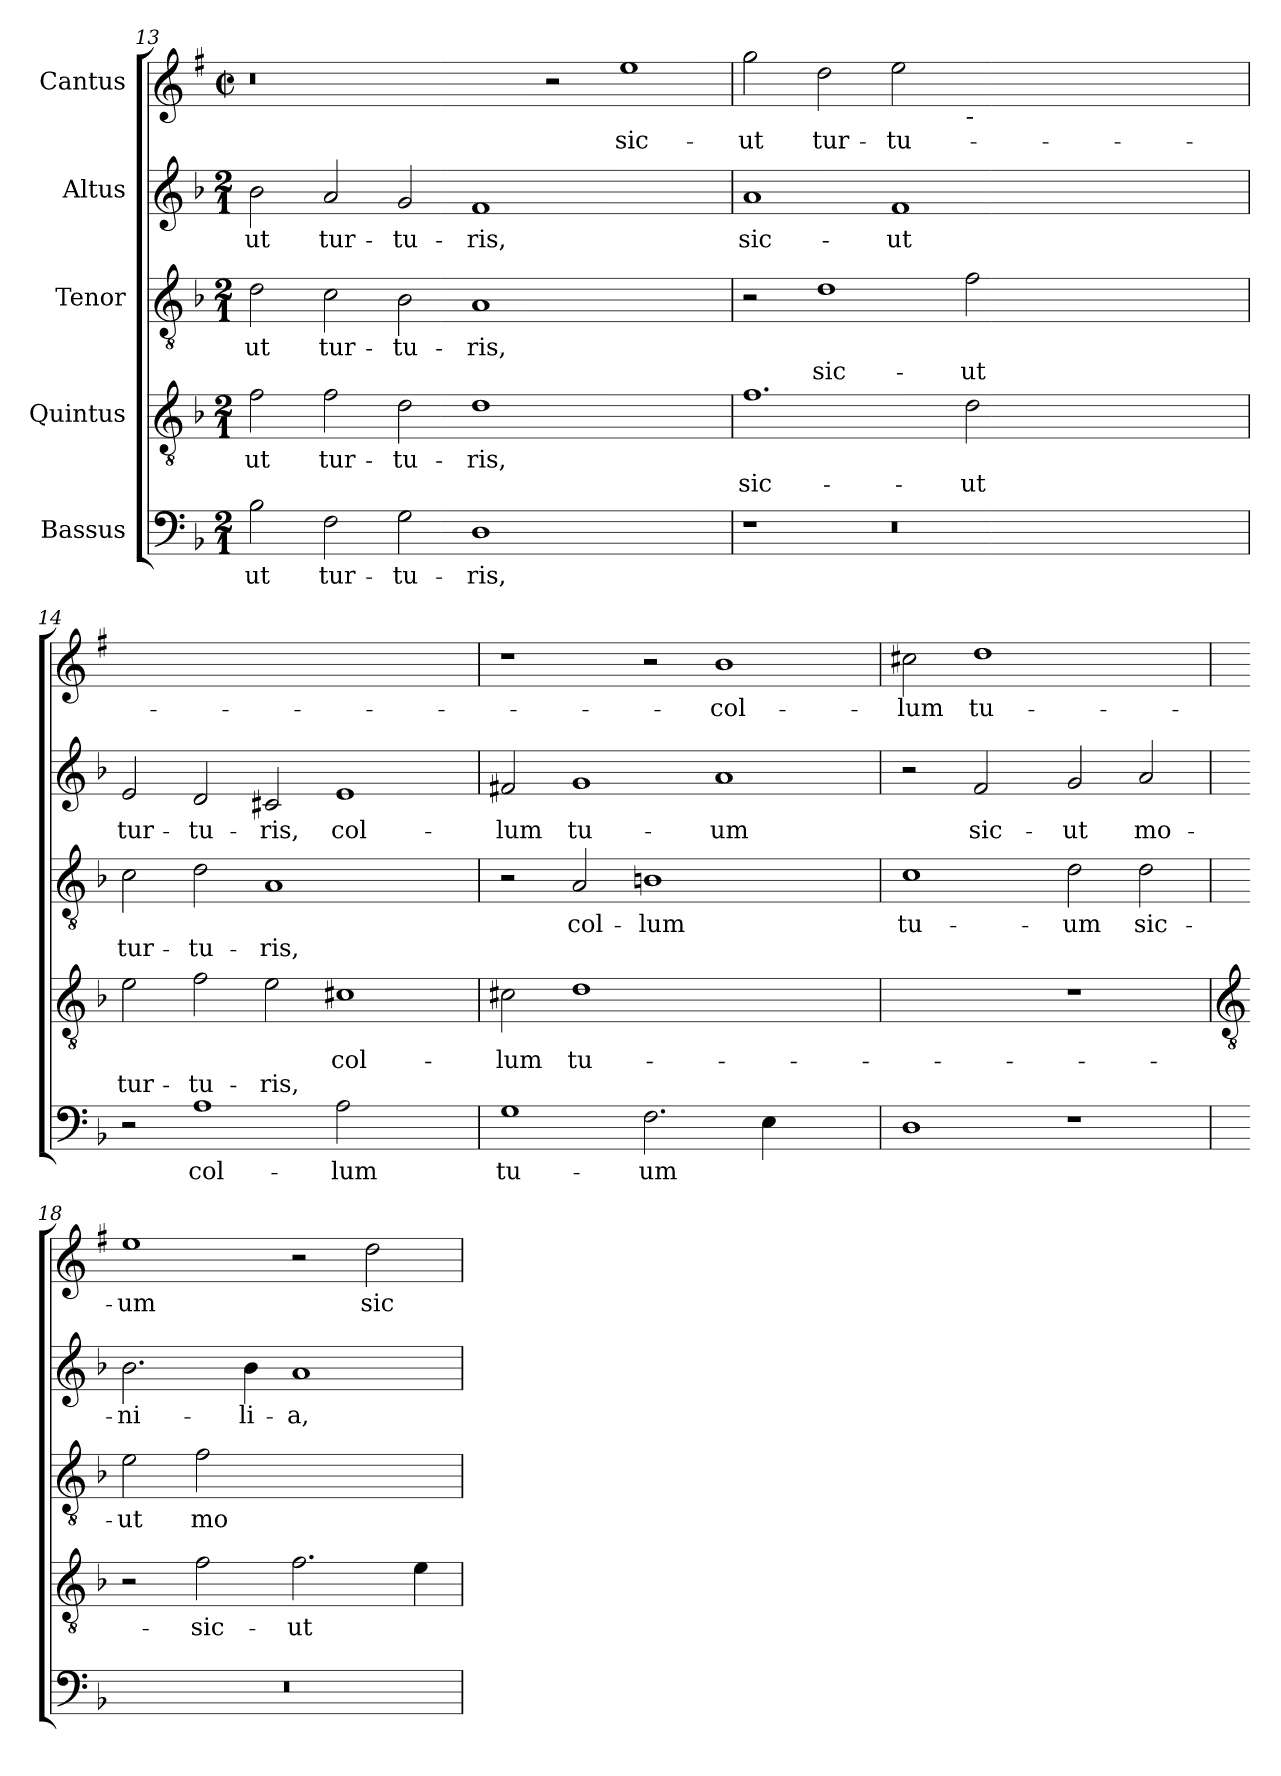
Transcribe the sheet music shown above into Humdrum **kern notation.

**kern	**text	**kern	**text	**text	**kern	**text	**text	**kern	**text	**kern	**text
*part5	*part5	*part4	*part4	*part4	*part3	*part3	*part3	*part2	*part2	*part1	*part1
*staff5	*staff5	*staff4	*staff4	*staff4	*staff3	*staff3	*staff3	*staff2	*staff2	*staff1	*staff1
*I"Bassus	*	*I"Quintus	*	*	*I"Tenor	*	*	*I"Altus	*	*I"Cantus	*
*clefF4	*	*clefGv2	*	*	*clefGv2	*	*	*clefG2	*	*clefG2	*
*	*	*	*	*	*	*	*	*	*	*ITrd1c2	*
*k[b-]	*	*k[b-]	*	*	*k[b-]	*	*	*k[b-]	*	*k[b-]	*
*F:	*	*F:	*	*	*F:	*	*	*F:	*	*F:	*
*M2/1	*	*M2/1	*	*	*M2/1	*	*	*M2/1	*	*M4/2	*
*	*	*	*	*	*	*	*	*	*	*met(c|)	*
=13	=13	=13	=13	=13	=13	=13	=13	=13	=13	=13	=13
!	!LO:LY:b	!	!LO:LY:b	!	!	!LO:LY:b	!	!	!LO:LY:b	!	!
*	*	*	*	*	*	*	*	*	*	*^	*
2B-	-ut	2f	-ut	.	2d	-ut	.	2b-	-ut	0r	0ryy	.
!	!LO:LY:b	!	!LO:LY:b	!	!	!LO:LY:b	!	!	!LO:LY:b	!	!	!
2F	tur-	2f	tur-	.	2c	tur-	.	2a	tur-	.	.	.
!	!LO:LY:b	!	!LO:LY:b	!	!	!LO:LY:b	!	!	!LO:LY:b	!	!	!
2G	-tu-	2d	-tu-	.	2B-	-tu-	.	2g	-tu-	.	.	.
!	!LO:LY:b	!	!LO:LY:b	!	!	!LO:LY:b	!	!	!LO:LY:b	!	!	!
1D	-ris,	1d	-ris,	.	1A	-ris,	.	1f	-ris,	.	.	.
.	.	.	.	.	.	.	.	.	.	2r	1.ryy	.
!	!	!	!	!	!	!	!	!	!	!	!	!LO:LY:b
1ryy	.	1ryy	.	.	1ryy	.	.	1ryy	.	1dd	.	sic-
=13	=13	=13	=13	=13	=13	=13	=13	=13	=13	=13	=13	=13
!	!	!	!	!LO:LY:b	!	!	!	!	!LO:LY:b	!	!	!LO:LY:b
1r	.	1.f	.	sic-	2r	.	.	1a	sic-	2ff	1ryy	-ut
!	!	!	!	!	!	!	!LO:LY:b	!	!	!	!	!LO:LY:b
.	.	.	.	.	1d	.	sic-	.	.	2cc	.	tur-
!	!	!	!	!	!	!	!	!	!LO:LY:b	!	!	!LO:LY:b
0r	.	.	.	.	.	.	.	1f	-ut	2dd	2ryy	-tu-
!	!	!	!	!	!	!	!	!	!	!LO:TX:b:t=-	!	!
!	!	!	!	!LO:LY:b	!	!	!LO:LY:b	!	!	!	!	!LO:LY:b
.	.	2d	.	-ut	2f	.	-ut	.	.	[0ayy	4ryy	-ris,
.	.	.	.	.	.	.	.	.	.	.	4ryy	.
.	.	1.ryy	.	.	1.ryy	.	.	1.ryy	.	.	1.ryy	.
2ryy	.	.	.	.	.	.	.	.	.	.	.	.
=14	=14	=14	=14	=14	=14	=14	=14	=14	=14	=14	=14	=14
!	!	!	!	!LO:LY:b	!	!	!LO:LY:b	!	!LO:LY:b	!	!	!
2r	.	2e	.	tur-	2c	.	tur-	2e	tur-	1.ayy_	2ryy	.
!	!LO:LY:b	!	!	!LO:LY:b	!	!	!LO:LY:b	!	!LO:LY:b	!	!	!
1A	col-	2f	.	-tu-	2d	.	-tu-	2d	-tu-	.	0ryy	.
!	!	!	!	!LO:LY:b	!	!	!LO:LY:b	!	!LO:LY:b	!	!	!
.	.	2e	.	-ris,	1A	.	-ris,	2c#X	-ris,	.	.	.
!	!LO:LY:b	!	!LO:LY:b	!	!	!	!	!	!LO:LY:b	!	!	!
2A	-lum	1c#	col-	.	.	.	.	1e	col-	2ayy]	.	.
2ryy	.	.	.	.	2ryy	.	.	.	.	2ryy	.	.
=16	=16	=16	=16	=16	=16	=16	=16	=16	=16	=16	=16	=16
!	!LO:LY:b	!	!LO:LY:b	!	!	!	!	!	!LO:LY:b	!	!	!
1G	tu-	2c#X	-lum	.	2r	.	.	2f#	-lum	1r	1ryy	.
!	!	!	!LO:LY:b	!	!	!LO:LY:b	!	!	!LO:LY:b	!	!	!
.	.	1d	tu-	.	2A	col-	.	1g	tu-	.	.	.
!	!LO:LY:b	!	!	!	!	!LO:LY:b	!	!	!	!	!	!
2.F	-um	.	.	.	1B	-lum	.	.	.	2r	1.ryy	.
!	!	!	!LO:LY:b	!	!	!	!	!	!LO:LY:b	!	!	!LO:LY:b
.	.	[1fyy	-um	.	.	.	.	1a	-um	1a	.	col-
4E	.	.	.	.	.	.	.	.	.	.	.	.
2ryy	.	.	.	.	2ryy	.	.	.	.	.	.	.
=17	=17	=17	=17	=17	=17	=17	=17	=17	=17	=17	=17	=17
!	!	!	!	!	!	!LO:LY:b	!	!	!	!	!	!LO:LY:b
1D	.	2.fyy_	.	.	1c	tu-	.	2r	.	2b	2ryy	-lum
!	!	!	!	!	!	!	!	!	!LO:LY:b	!	!	!LO:LY:b
.	.	.	.	.	.	.	.	2f	sic-	1cc	1.ryy	tu-
.	.	4fyy]	.	.	.	.	.	.	.	.	.	.
!	!	!	!	!	!	!LO:LY:b	!	!	!LO:LY:b	!	!	!
1r	.	1r	.	.	2d	-um	.	2g	-ut	.	.	.
!	!	!	!	!	!	!LO:LY:b	!	!	!LO:LY:b	!	!	!
.	.	.	.	.	2d	sic-	.	2a	mo-	2ryy	.	.
*	*	*	*	*	*	*	*	*	*	*v	*v	*
!!LO:LB:g=z
=18	=18	=18	=18	=18	=18	=18	=18	=18	=18	=18	=18
*	*	*clefGv2	*	*	*	*	*	*	*	*	*
!	!	!	!	!	!	!LO:LY:b	!	!	!LO:LY:b	!	!LO:LY:b
0r	.	2r	.	.	2e	-ut	.	2.b-	-ni-	1dd	-um
!	!	!	!LO:LY:b	!	!	!LO:LY:b	!	!	!	!	!
.	.	2f	sic-	.	2f	mo-	.	.	.	.	.
!	!	!	!	!	!	!	!	!	!LO:LY:b	!	!
.	.	.	.	.	.	.	.	4b-	-li-	.	.
!	!	!	!LO:LY:b	!	!	!	!	!	!LO:LY:b	!	!
.	.	2.f	-ut	.	1ryy	.	.	1a	-a,	2r	.
!	!	!	!	!	!	!	!	!	!	!	!LO:LY:b
.	.	.	.	.	.	.	.	.	.	2cc	sic-
.	.	4e	.	.	.	.	.	.	.	.	.
=	=	=	=	=	=	=	=	=	=	=	=
*-	*-	*-	*-	*-	*-	*-	*-	*-	*-	*-	*-
